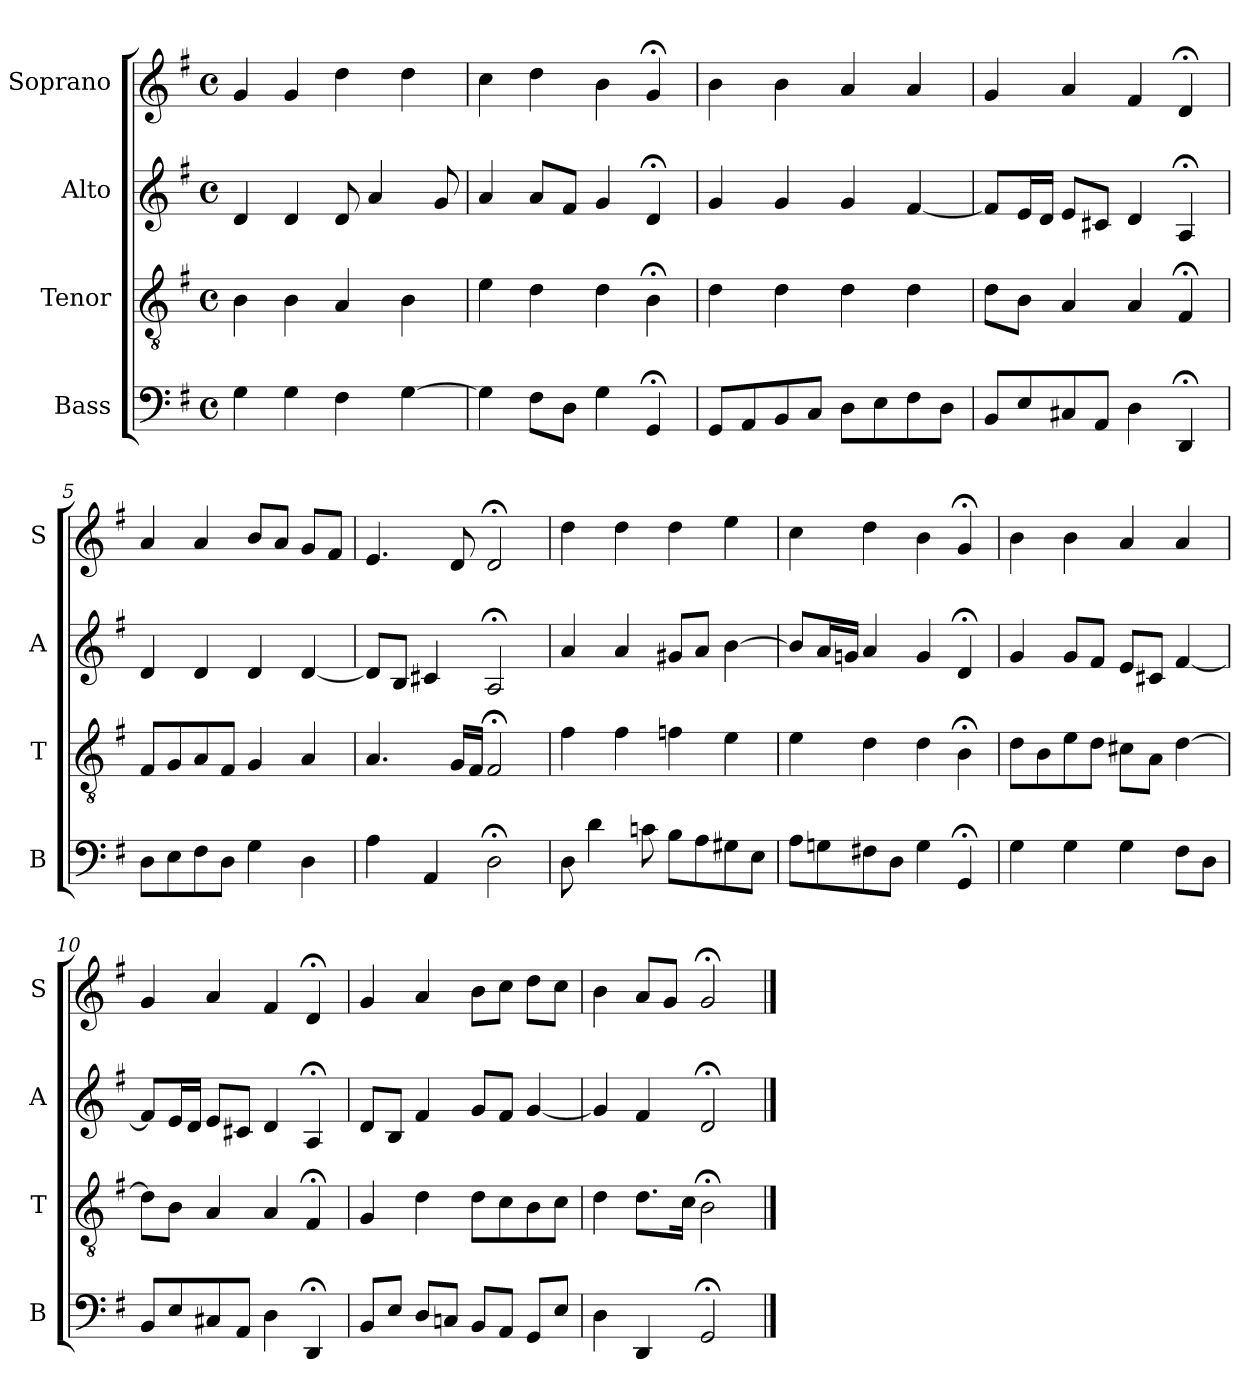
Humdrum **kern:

**kern	**kern	**kern	**kern
*part4	*part3	*part2	*part1
*staff4	*staff3	*staff2	*staff1
*I"Bass	*I"Tenor	*I"Alto	*I"Soprano
*I'B	*I'T	*I'A	*I'S
*clefF4	*clefGv2	*clefG2	*clefG2
*k[f#]	*k[f#]	*k[f#]	*k[f#]
*G:	*G:	*G:	*G:
*M4/4	*M4/4	*M4/4	*M4/4
*met(c)	*met(c)	*met(c)	*met(c)
*MM100	*MM100	*MM100	*MM100
=1	=1	=1	=1
4G	4B	4d	4g
4G	4B	4d	4g
4F#	4A	8d	4dd
.	.	4a	.
[4G	4B	.	4dd
.	.	8g	.
=2	=2	=2	=2
4G]	4e	4a	4cc
8F#L	4d	8aL	4dd
8DJ	.	8f#J	.
4G	4d	4g	4b
4GG;<	4B;<	4d;<	4g;<
=3	=3	=3	=3
8GGL	4d	4g	4b
8AA	.	.	.
8BB	4d	4g	4b
8CJ	.	.	.
8DL	4d	4g	4a
8E	.	.	.
8F#	4d	[4f#	4a
8DJ	.	.	.
=4	=4	=4	=4
8BBL	8dL	8f#L]	4g
8E	8BJ	16eL	.
.	.	16dJJ	.
8C#X	4A	8eL	4a
8AAJ	.	8c#XJ	.
4D	4A	4d	4f#
4DD;<	4F#;<	4A;<	4d;<
=5	=5	=5	=5
8DL	8F#L	4d	4a
8E	8G	.	.
8F#	8A	4d	4a
8DJ	8F#J	.	.
4G	4G	4d	8bL
.	.	.	8aJ
4D	4A	[4d	8gL
.	.	.	8f#J
=6	=6	=6	=6
4A	4.A	8dL]	4.e
.	.	8BJ	.
4AA	.	4c#X	.
.	16GLL	.	8d
.	16F#JJ	.	.
2D;<	2F#;<	2A;<	2d;<
=7	=7	=7	=7
8D	4f#	4a	4dd
4d	.	.	.
.	4f#	4a	4dd
8cn	.	.	.
8BL	4fn	8g#XL	4dd
8A	.	8aJ	.
8G#X	4e	[4b	4ee
8EJ	.	.	.
=8	=8	=8	=8
8AL	4e	8bL]	4cc
8Gn	.	16aL	.
.	.	16gnJJ	.
8F#X	4d	4a	4dd
8DJ	.	.	.
4G	4d	4g	4b
4GG;<	4B;<	4d;<	4g;<
=9	=9	=9	=9
4G	8dL	4g	4b
.	8B	.	.
4G	8e	8gL	4b
.	8dJ	8f#J	.
4G	8c#XL	8eL	4a
.	8AJ	8c#XJ	.
8F#L	[4d	[4f#	4a
8DJ	.	.	.
=10	=10	=10	=10
8BBL	8dL]	8f#L]	4g
8E	8BJ	16eL	.
.	.	16dJJ	.
8C#X	4A	8eL	4a
8AAJ	.	8c#XJ	.
4D	4A	4d	4f#
4DD;<	4F#;<	4A;<	4d;<
=11	=11	=11	=11
8BBL	4G	8dL	4g
8EJ	.	8BJ	.
8DL	4d	4f#	4a
8CnJ	.	.	.
8BBL	8dL	8gL	8bL
8AAJ	8c	8f#J	8ccJ
8GGL	8B	[4g	8ddL
8EJ	8cJ	.	8ccJ
=12	=12	=12	=12
4D	4d	4g]	4b
4DD	8.dL	4f#	8aL
.	.	.	8gJ
.	16cJk	.	.
2GG;<	2B;<	2d;<	2g;<
==	==	==	==
*-	*-	*-	*-
